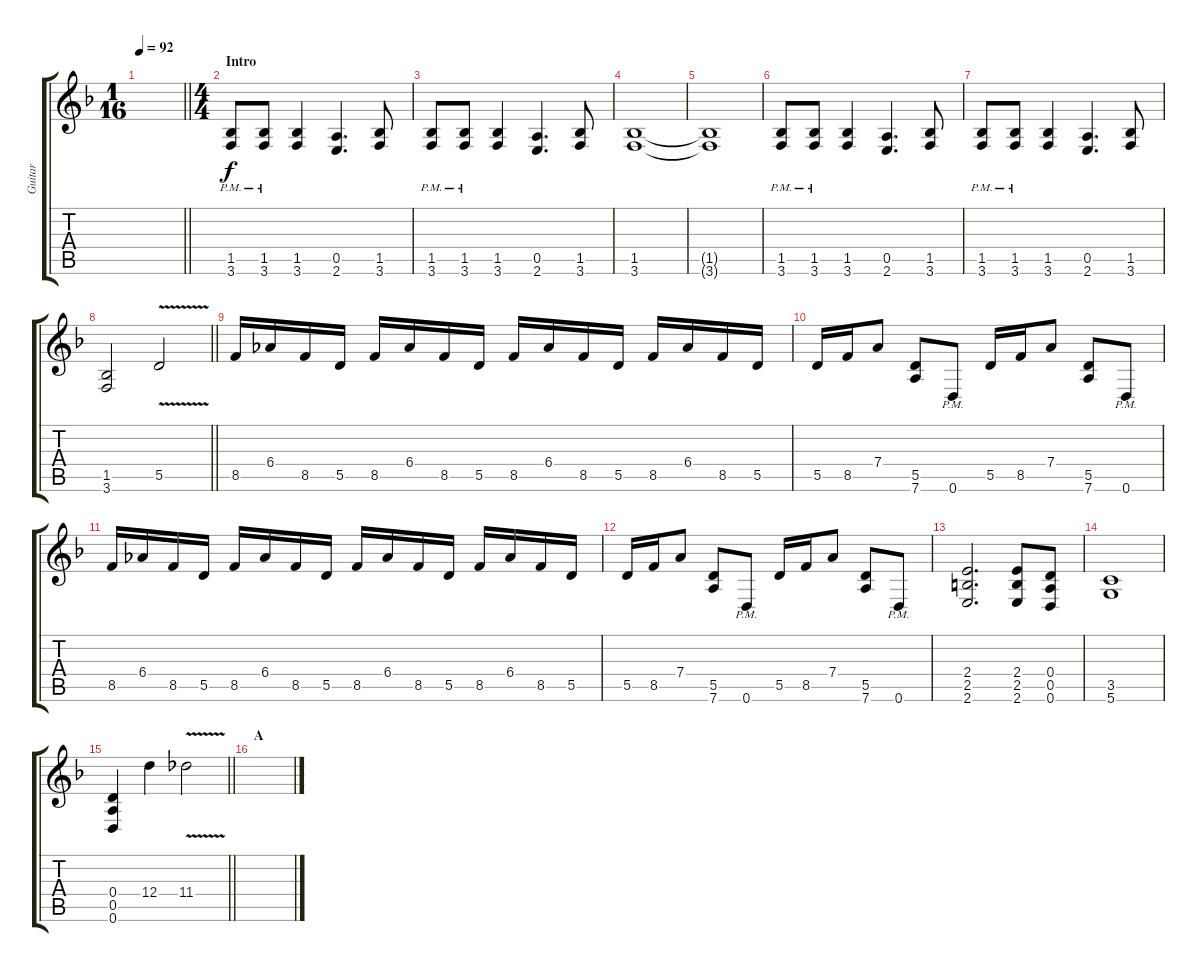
\track ("Guitar" "Guitar") {instrument overdrivenguitar}
\staff {score tabs}
\tuning (E4 B3 G3 D3 A2 D2) {hide}
\ts (1 16)
\tempo 92
\clef g2
\barLineRight lightlight
\ks f
|
\ts (4 4)
\section ("" "Intro")
(1.5{pm} 3.6{pm}).8 (1.5{pm} 3.6{pm}).8 (1.5 3.6).4 (0.5 2.6).4{d} (1.5 3.6).8 |
(1.5{pm} 3.6{pm}).8 (1.5{pm} 3.6{pm}).8 (1.5 3.6).4 (0.5 2.6).4{d} (1.5 3.6).8 |
(1.5 3.6).1 |
(1.5{t} 3.6{t}).1 |
(1.5{pm} 3.6{pm}).8 (1.5{pm} 3.6{pm}).8 (1.5 3.6).4 (0.5 2.6).4{d} (1.5 3.6).8 |
(1.5{pm} 3.6{pm}).8 (1.5{pm} 3.6{pm}).8 (1.5 3.6).4 (0.5 2.6).4{d} (1.5 3.6).8 |
\barLineRight lightlight
(1.5 3.6).2 5.5{v}.2 |
\section ("" "")
8.5.16 6.4.16 8.5.16 5.5.16 8.5.16 6.4.16 8.5.16 5.5.16 8.5.16 6.4.16 8.5.16 5.5.16 8.5.16 6.4.16 8.5.16 5.5.16 |
5.5.16 8.5.16 7.4.8 (5.5 7.6).8 0.6{pm}.8 5.5.16 8.5.16 7.4.8 (5.5 7.6).8 0.6{pm}.8 |
8.5.16 6.4.16 8.5.16 5.5.16 8.5.16 6.4.16 8.5.16 5.5.16 8.5.16 6.4.16 8.5.16 5.5.16 8.5.16 6.4.16 8.5.16 5.5.16 |
5.5.16 8.5.16 7.4.8 (5.5 7.6).8 0.6{pm}.8 5.5.16 8.5.16 7.4.8 (5.5 7.6).8 0.6{pm}.8 |
(2.4 2.5 2.6).2{d} (2.4 2.5 2.6).8 (0.4 0.5 0.6).8 |
(3.5 5.6).1 |
\barLineRight lightlight
(0.4 0.5 0.6).4 12.4.4 11.4{v}.2 |
\section ("" "A")
